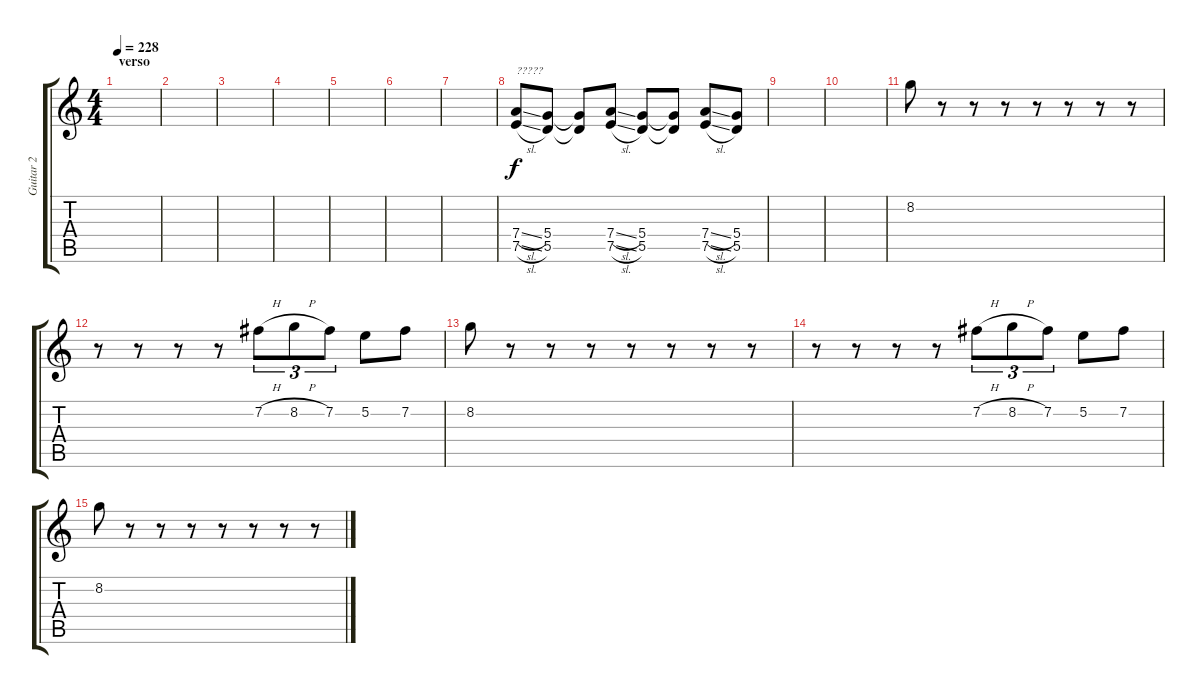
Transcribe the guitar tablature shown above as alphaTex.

\track ("Guitar 2" "Guitar 2") {instrument distortionguitar}
\staff {score tabs}
\tuning (E4 B3 G3 D3 A2 E2) {hide}
\ts (4 4)
\section ("" "verso")
\tempo 228
\clef g2
\ks c
|
|
|
|
|
|
|
(7.4{sl} 7.5{sl}).8{txt "?????"} (5.4 5.5).8 (5.4{t} 5.5{t}).8 (7.4{sl} 7.5{sl}).8 (5.4 5.5).8 (5.4{t} 5.5{t}).8 (7.4{sl} 7.5{sl}).8 (5.4 5.5).8 |
|
|
8.2.8 r.8 r.8 r.8 r.8 r.8 r.8 r.8 |
r.8 r.8 r.8 r.8 7.2{h}.8{tu (3 2)} 8.2{h}.8{tu (3 2)} 7.2.8{tu (3 2)} 5.2.8 7.2.8 |
8.2.8 r.8 r.8 r.8 r.8 r.8 r.8 r.8 |
r.8 r.8 r.8 r.8 7.2{h}.8{tu (3 2)} 8.2{h}.8{tu (3 2)} 7.2.8{tu (3 2)} 5.2.8 7.2.8 |
8.2.8 r.8 r.8 r.8 r.8 r.8 r.8 r.8
